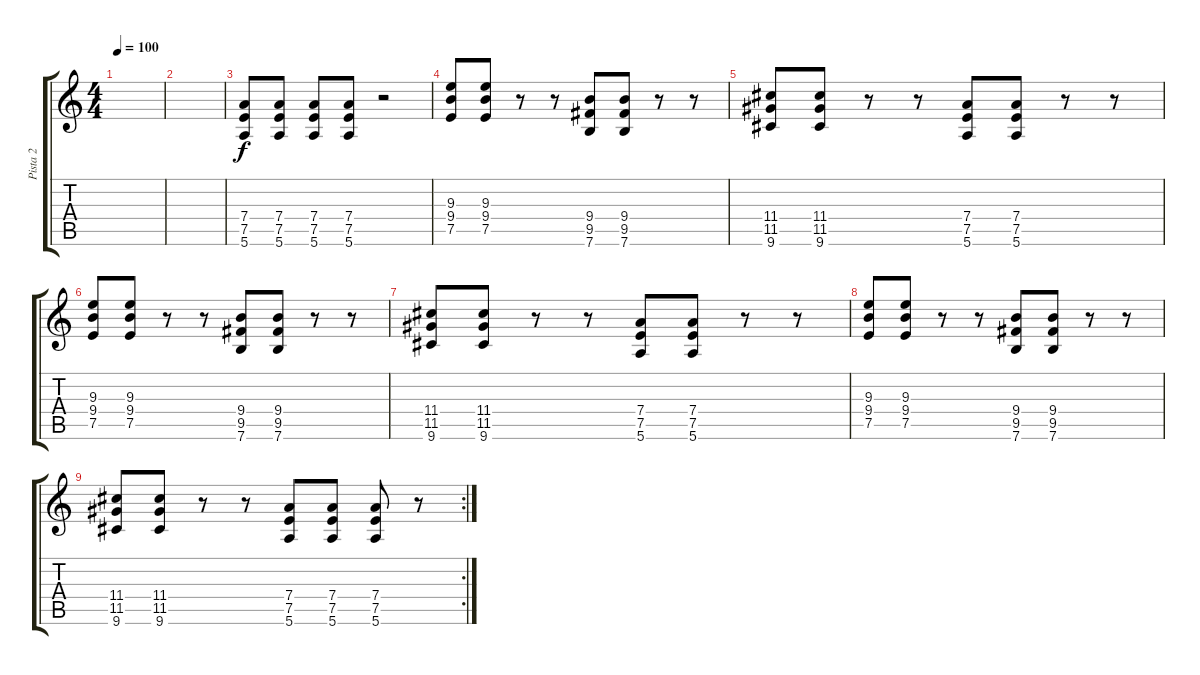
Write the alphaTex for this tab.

\track ("Pista 2" "Pista 2") {instrument distortionguitar}
\staff {score tabs}
\tuning (E4 B3 G3 D3 A2 E2) {hide}
\ts (4 4)
\tempo 100
\clef g2
\ks c
|
|
(7.4 7.5 5.6).8 (7.4 7.5 5.6).8 (7.4 7.5 5.6).8 (7.4 7.5 5.6).8 r.2 |
(9.3 9.4 7.5).8 (9.3 9.4 7.5).8 r.8 r.8 (9.4 9.5 7.6).8 (9.4 9.5 7.6).8 r.8 r.8 |
(11.4 11.5 9.6).8 (11.4 11.5 9.6).8 r.8 r.8 (7.4 7.5 5.6).8 (7.4 7.5 5.6).8 r.8 r.8 |
(9.3 9.4 7.5).8 (9.3 9.4 7.5).8 r.8 r.8 (9.4 9.5 7.6).8 (9.4 9.5 7.6).8 r.8 r.8 |
(11.4 11.5 9.6).8 (11.4 11.5 9.6).8 r.8 r.8 (7.4 7.5 5.6).8 (7.4 7.5 5.6).8 r.8 r.8 |
(9.3 9.4 7.5).8 (9.3 9.4 7.5).8 r.8 r.8 (9.4 9.5 7.6).8 (9.4 9.5 7.6).8 r.8 r.8 |
\rc 2
(11.4 11.5 9.6).8 (11.4 11.5 9.6).8 r.8 r.8 (7.4 7.5 5.6).8 (7.4 7.5 5.6).8 (7.4 7.5 5.6).8 r.8
